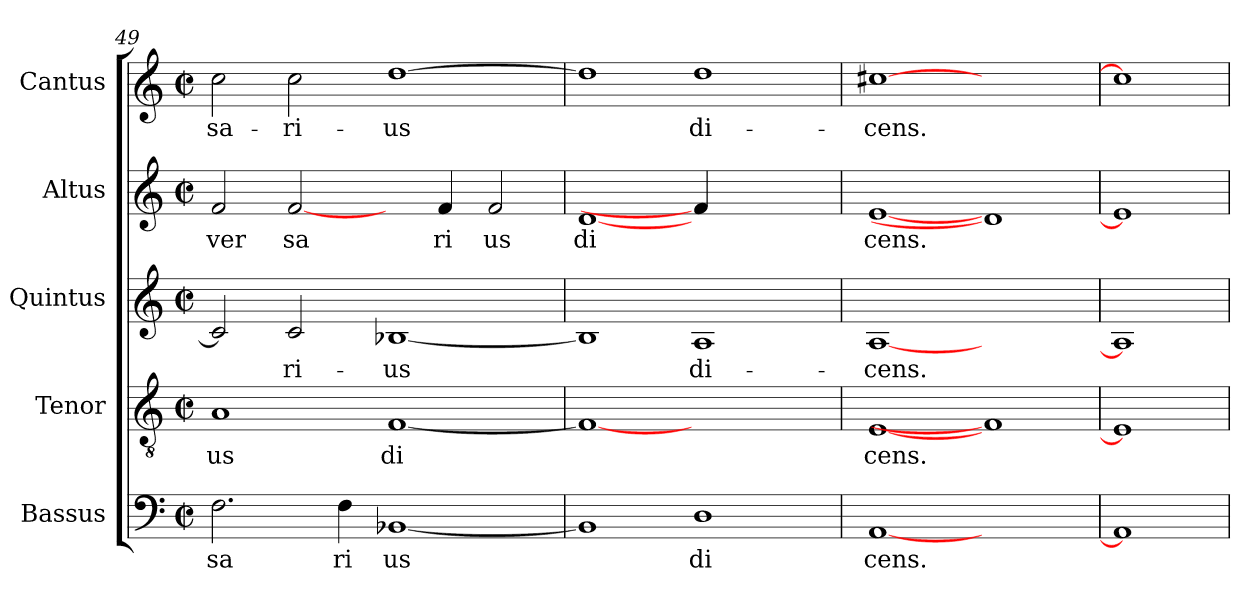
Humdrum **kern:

**kern	**text	**kern	**text	**kern	**text	**kern	**text	**kern	**text
*part5	*part5	*part4	*part4	*part3	*part3	*part2	*part2	*part1	*part1
*staff5	*staff5	*staff4	*staff4	*staff3	*staff3	*staff2	*staff2	*staff1	*staff1
*I"Bassus	*	*I"Tenor	*	*I"Quintus	*	*I"Altus	*	*I"Cantus	*
*clefF4	*	*clefGv2	*	*clefG2	*	*clefG2	*	*clefG2	*
*k[]	*	*k[]	*	*k[]	*	*k[]	*	*k[]	*
*C:	*	*C:	*	*C:	*	*C:	*	*C:	*
*M2/2	*	*M2/2	*	*M2/2	*	*M2/2	*	*M2/2	*
*met(c|)	*	*met(c|)	*	*met(c|)	*	*met(c|)	*	*met(c|)	*
=49	=49	=49	=49	=49	=49	=49	=49	=49	=49
!	!LO:LY:b:cj	!	!LO:LY:b:cj	!	!LO:LY:b:cj	!	!LO:LY:b:cj	!	!LO:LY:b:cj
2.F\	sa	1A	us	2c/]	--	2f/	ver	2cc\	-sa-
!	!	!	!	!	!LO:LY:b:cj	!	!LO:LY:b:cj	!	!LO:LY:b:cj
.	.	.	.	2c/	-ri-	[2f/	sa	2cc\	-ri-
!	!LO:LY:b:cj	!	!	!	!	!	!	!	!
4F\	ri	.	.	.	.	.	.	.	.
!	!LO:LY:b:cj	!	!LO:LY:b:cj	!	!LO:LY:b:cj	!	!	!	!LO:LY:b:cj
[<1BB-X	us	[<1F	di	[<1B-X	-us	4ryy	.	[>1dd	-us
!	!	!	!	!	!	!	!LO:LY:b:cj	!	!
.	.	.	.	.	.	4f/	ri	.	.
!	!	!	!	!	!	!	!LO:LY:b:cj	!	!
.	.	.	.	.	.	2f/	us	.	.
=50	=50	=50	=50	=50	=50	=50	=50	=50	=50
!	!LO:LY:b:cj	!	!LO:LY:b:cj	!	!LO:LY:b:cj	!	!LO:LY:b:cj	!	!LO:LY:b:cj
1BB-]	.	1F_	.	1B-]	.	[1d	di	1dd]	.
!	!LO:LY:b:cj	!	!	!	!LO:LY:b:cj	!	!	!	!LO:LY:b:cj
1D	di	1ryy	.	1A	di-	4f/]	.	1dd	di-
.	.	.	.	.	.	2.ryy	.	.	.
=51	=51	=51	=51	=51	=51	=51	=51	=51	=51
!	!LO:LY:b:cj	!	!LO:LY:b:cj	!	!LO:LY:b:cj	!	!LO:LY:b:cj	!	!LO:LY:b:cj
[1AA	cens.	[1E	cens.	[1A	-cens.	[1e	cens.	[1cc#X	-cens.
1ryy	.	1F]	.	1ryy	.	1d]	.	1ryy	.
=52!	=52!	=52!	=52!	=52!	=52!	=52!	=52!	=52!	=52!
1AA]	.	1E]	.	1A]	.	1e]	.	1cc#]	.
=	=	=	=	=	=	=	=	=	=
*-	*-	*-	*-	*-	*-	*-	*-	*-	*-
